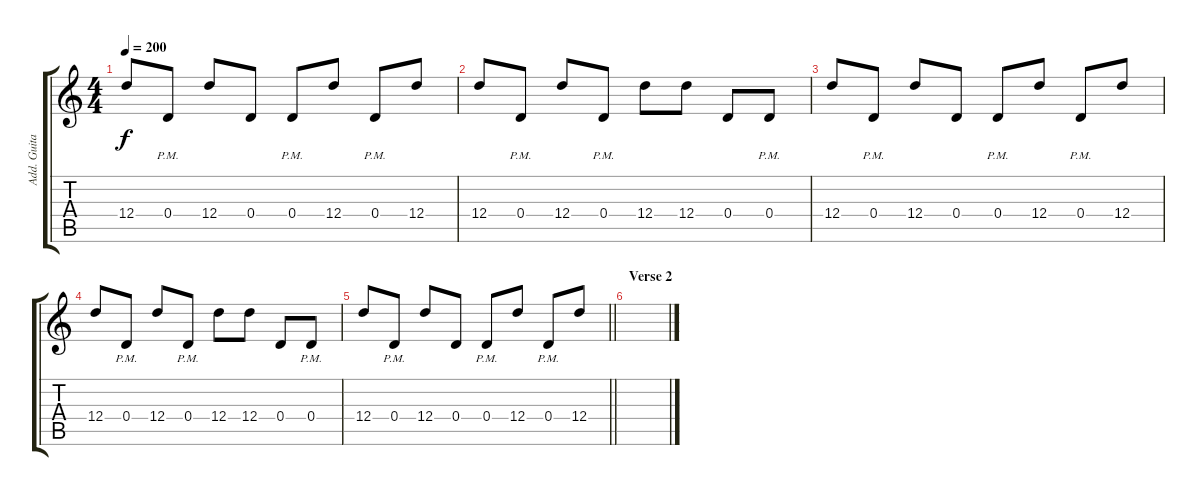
\track ("Add. Guitar 2" "Add. Guita") {instrument overdrivenguitar}
\staff {score tabs}
\tuning (E4 B3 G3 D3 A2 D2) {hide}
\ts (4 4)
\tempo 200
\clef g2
\ks c
12.4.8{dy f} 0.4{pm}.8 12.4.8 0.4.8 0.4{pm}.8 12.4.8 0.4{pm}.8 12.4.8 |
12.4.8 0.4{pm}.8 12.4.8 0.4{pm}.8 12.4.8 12.4.8 0.4.8 0.4{pm}.8 |
12.4.8 0.4{pm}.8 12.4.8 0.4.8 0.4{pm}.8 12.4.8 0.4{pm}.8 12.4.8 |
12.4.8 0.4{pm}.8 12.4.8 0.4{pm}.8 12.4.8 12.4.8 0.4.8 0.4{pm}.8 |
\barLineRight lightlight
12.4.8 0.4{pm}.8 12.4.8 0.4.8 0.4{pm}.8 12.4.8 0.4{pm}.8 12.4.8 |
\section ("" "Verse 2")
